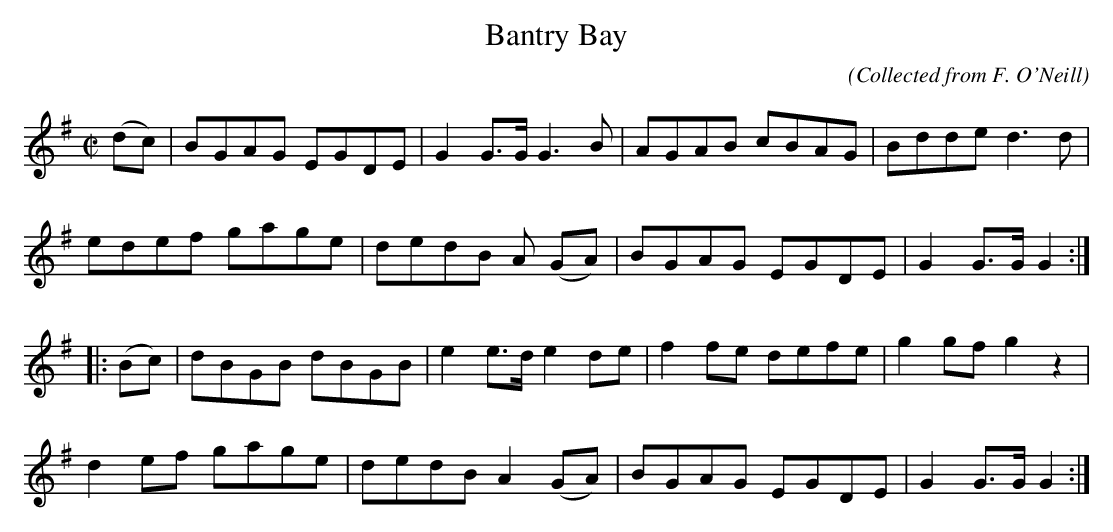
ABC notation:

X:1
T: Bantry Bay
C: (Collected from F. O'Neill)
M: C|
K: G
(dc)|BGAG EGDE|G2G>G G3 B|AGAB cBAG|Bdde d3 d|
edef gage|dedB A (GA)|BGAG EGDE|G2 G>G G2:|
|:(Bc)|dBGB dBGB|e2 e>d e2 de|f2 fe defe|g2 gf g2 z2|
d2 ef gage|dedB A2 (GA)|BGAG EGDE|G2 G>G G2 :|
